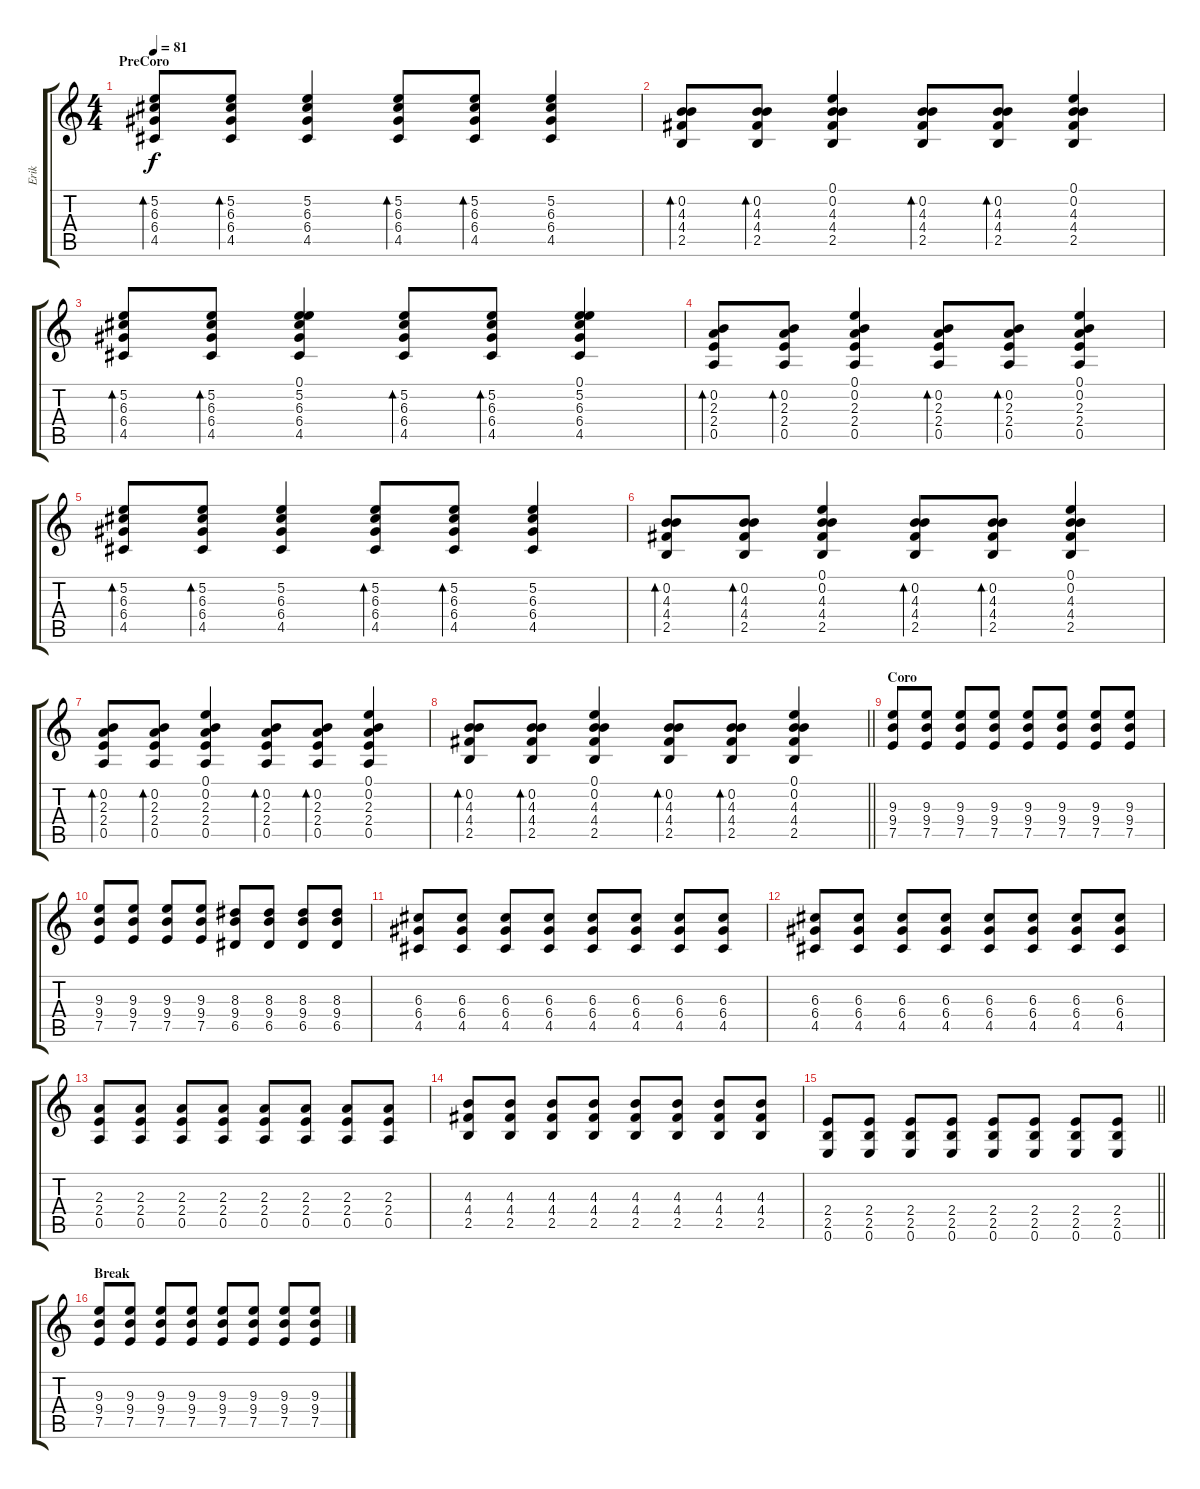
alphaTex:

\track ("Erik" "Erik") {instrument acousticguitarsteel}
\staff {score tabs}
\tuning (E4 B3 G3 D3 A2 E2) {hide}
\ts (4 4)
\section ("" "PreCoro")
\tempo 81
\clef g2
\ks c
(5.2 6.3 6.4 4.5).8{bd 30 dy f} (5.2 6.3 6.4 4.5).8{bd 60} (5.2 6.3 6.4 4.5).4 (5.2 6.3 6.4 4.5).8{bd 30} (5.2 6.3 6.4 4.5).8{bd 60} (5.2 6.3 6.4 4.5).4 |
(0.2 4.3 4.4 2.5).8{bd 30} (0.2 4.3 4.4 2.5).8{bd 60} (0.1 0.2 4.3 4.4 2.5).4 (0.2 4.3 4.4 2.5).8{bd 30} (0.2 4.3 4.4 2.5).8{bd 60} (0.1 0.2 4.3 4.4 2.5).4 |
(5.2 6.3 6.4 4.5).8{bd 30} (5.2 6.3 6.4 4.5).8{bd 60} (0.1 5.2 6.3 6.4 4.5).4 (5.2 6.3 6.4 4.5).8{bd 30} (5.2 6.3 6.4 4.5).8{bd 60} (0.1 5.2 6.3 6.4 4.5).4 |
(0.2 2.3 2.4 0.5).8{bd 30} (0.2 2.3 2.4 0.5).8{bd 60} (0.1 0.2 2.3 2.4 0.5).4 (0.2 2.3 2.4 0.5).8{bd 30} (0.2 2.3 2.4 0.5).8{bd 60} (0.1 0.2 2.3 2.4 0.5).4 |
(5.2 6.3 6.4 4.5).8{bd 30} (5.2 6.3 6.4 4.5).8{bd 60} (5.2 6.3 6.4 4.5).4 (5.2 6.3 6.4 4.5).8{bd 30} (5.2 6.3 6.4 4.5).8{bd 60} (5.2 6.3 6.4 4.5).4 |
(0.2 4.3 4.4 2.5).8{bd 30} (0.2 4.3 4.4 2.5).8{bd 60} (0.1 0.2 4.3 4.4 2.5).4 (0.2 4.3 4.4 2.5).8{bd 30} (0.2 4.3 4.4 2.5).8{bd 60} (0.1 0.2 4.3 4.4 2.5).4 |
(0.2 2.3 2.4 0.5).8{bd 30} (0.2 2.3 2.4 0.5).8{bd 60} (0.1 0.2 2.3 2.4 0.5).4 (0.2 2.3 2.4 0.5).8{bd 30} (0.2 2.3 2.4 0.5).8{bd 60} (0.1 0.2 2.3 2.4 0.5).4 |
\barLineRight lightlight
(0.2 4.3 4.4 2.5).8{bd 30} (0.2 4.3 4.4 2.5).8{bd 60} (0.1 0.2 4.3 4.4 2.5).4 (0.2 4.3 4.4 2.5).8{bd 30} (0.2 4.3 4.4 2.5).8{bd 60} (0.1 0.2 4.3 4.4 2.5).4 |
\section ("" "Coro")
(9.3 9.4 7.5).8{instrument distortionguitar} (9.3 9.4 7.5).8 (9.3 9.4 7.5).8 (9.3 9.4 7.5).8 (9.3 9.4 7.5).8 (9.3 9.4 7.5).8 (9.3 9.4 7.5).8 (9.3 9.4 7.5).8 |
(9.3 9.4 7.5).8 (9.3 9.4 7.5).8 (9.3 9.4 7.5).8 (9.3 9.4 7.5).8 (8.3 9.4 6.5).8 (8.3 9.4 6.5).8 (8.3 9.4 6.5).8 (8.3 9.4 6.5).8 |
(6.3 6.4 4.5).8 (6.3 6.4 4.5).8 (6.3 6.4 4.5).8 (6.3 6.4 4.5).8 (6.3 6.4 4.5).8 (6.3 6.4 4.5).8 (6.3 6.4 4.5).8 (6.3 6.4 4.5).8 |
(6.3 6.4 4.5).8 (6.3 6.4 4.5).8 (6.3 6.4 4.5).8 (6.3 6.4 4.5).8 (6.3 6.4 4.5).8 (6.3 6.4 4.5).8 (6.3 6.4 4.5).8 (6.3 6.4 4.5).8 |
(2.3 2.4 0.5).8 (2.3 2.4 0.5).8 (2.3 2.4 0.5).8 (2.3 2.4 0.5).8 (2.3 2.4 0.5).8 (2.3 2.4 0.5).8 (2.3 2.4 0.5).8 (2.3 2.4 0.5).8 |
(4.3 4.4 2.5).8 (4.3 4.4 2.5).8 (4.3 4.4 2.5).8 (4.3 4.4 2.5).8 (4.3 4.4 2.5).8 (4.3 4.4 2.5).8 (4.3 4.4 2.5).8 (4.3 4.4 2.5).8 |
\barLineRight lightlight
(2.4 2.5 0.6).8 (2.4 2.5 0.6).8 (2.4 2.5 0.6).8 (2.4 2.5 0.6).8 (2.4 2.5 0.6).8 (2.4 2.5 0.6).8 (2.4 2.5 0.6).8 (2.4 2.5 0.6).8 |
\section ("" "Break")
(9.3 9.4 7.5).8{instrument distortionguitar} (9.3 9.4 7.5).8 (9.3 9.4 7.5).8 (9.3 9.4 7.5).8 (9.3 9.4 7.5).8 (9.3 9.4 7.5).8 (9.3 9.4 7.5).8 (9.3 9.4 7.5).8
